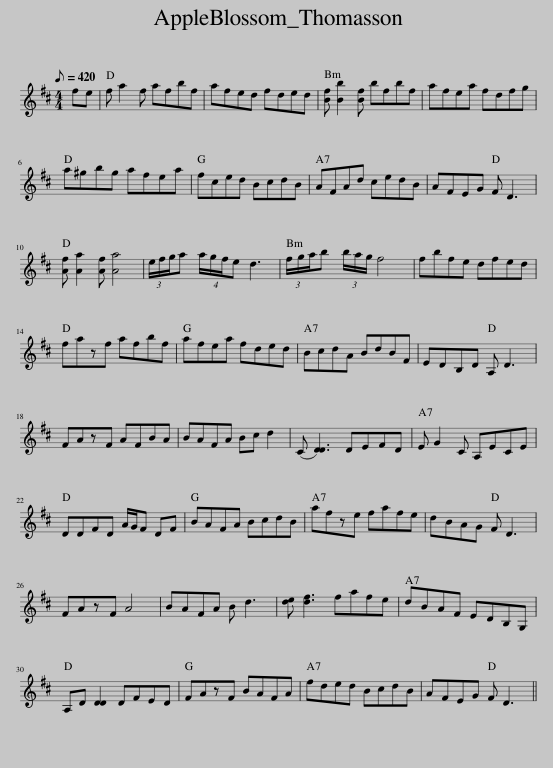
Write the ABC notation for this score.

X:1
L:1/8
Q:1/8=420
M:4/4
I:linebreak $
K:D
V:1 treble
V:1
 fe | f a2 f afbf | afed fded | [Bf] [Bb]2 [Bf] bfbf | afea fdfg |$ %5
 a^gbg afea | fced BcdB | AFAd cedB | AFEG F D3 |$ [Af] [Aa]2 [Af] [Aa]4 | %10
 (3e/f/g/a (4:3:4a/g/f/e d3 | (3f/g/a/b (3b/a/g/ f4 | fbfe dfed |$ fazf afbf | afea fded | %15
 BcdA BdBF | EDB,D A, D3 |$ FAzF AFBA | BAFA Bc d2 | (C [DD]3) DEFD | %20
 E G2 C A,ECE |$ DDFD A/G/F DF | BAFA BcdB | afze fafe | dBAG F D3 |$ %25
 FAzF A4 | BAFA B d3 | [de] [df]3 fafe | dBAF EDB,G, |$ A,D [DD]2 DFED | %30
 FAzF BAFA | fded BcdB | AFEG F D3 || %33
